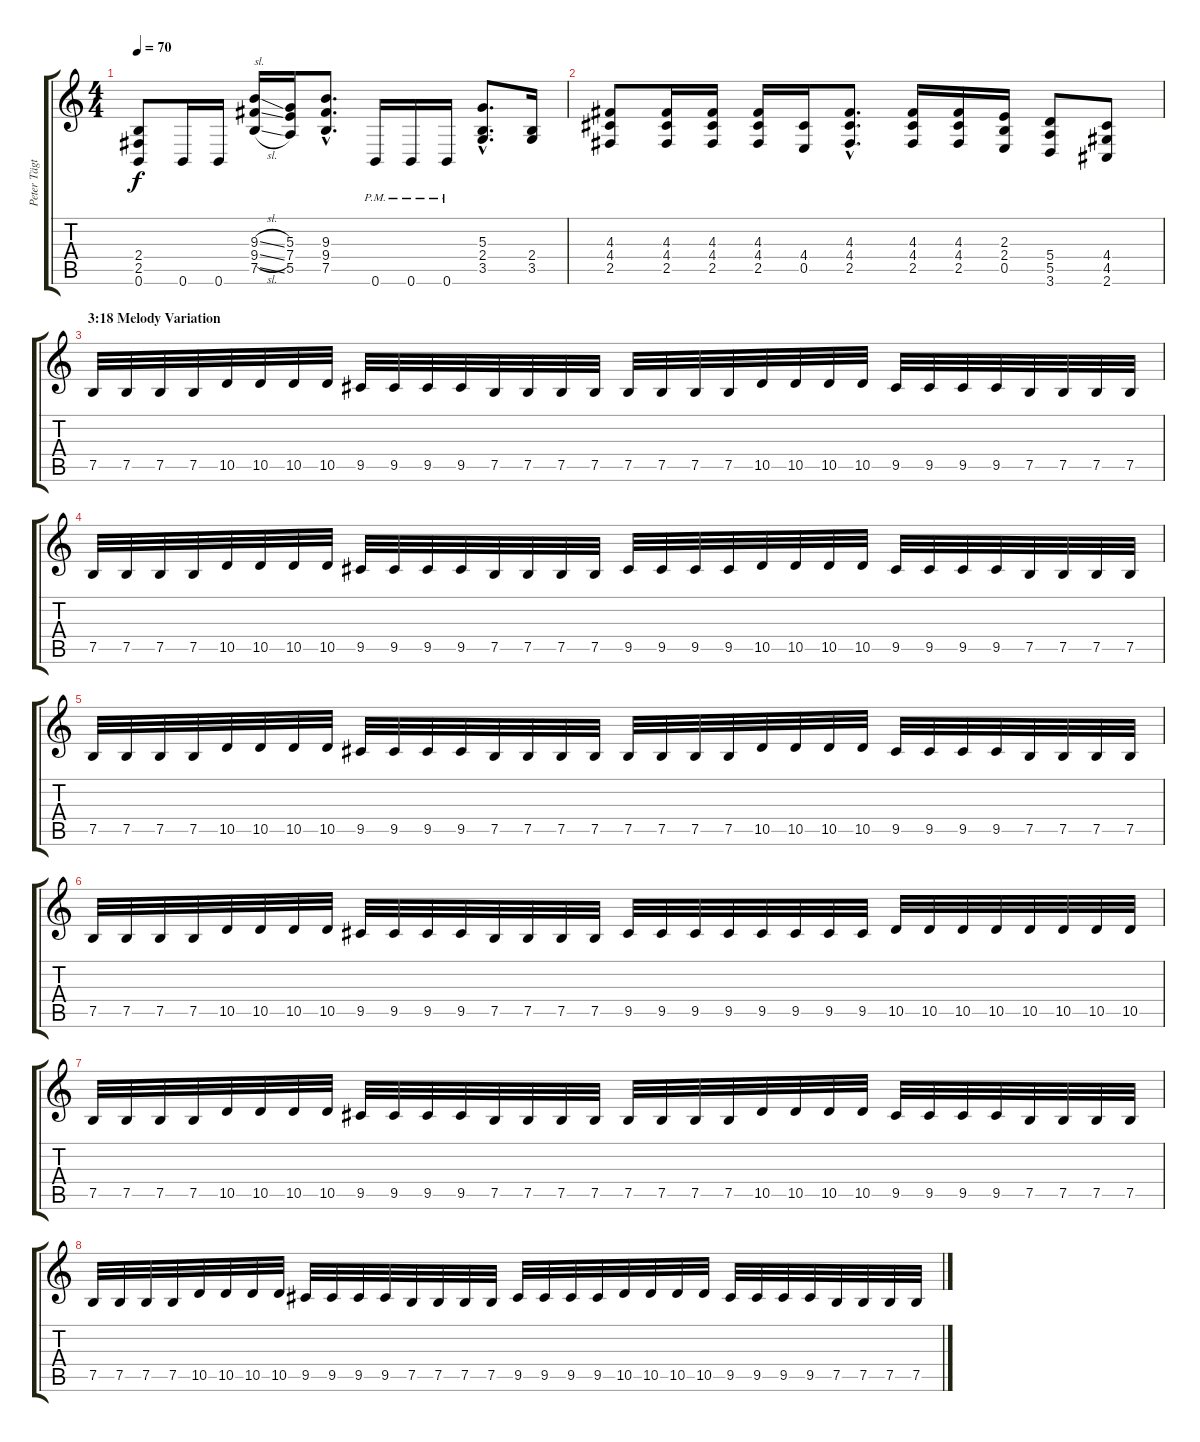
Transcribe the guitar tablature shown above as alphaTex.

\track ("Peter Tägtgren (Lead Guitar)" "Peter Tägt") {instrument distortionguitar}
\staff {score tabs}
\tuning (B3 Gb3 D3 A2 E2 B1) {hide}
\ts (4 4)
\tempo 70
\clef g2
\ks c
(2.4 2.5 0.6).8{dy f} 0.6.16 0.6.16 (9.3{sl} 9.4{sl} 7.5{sl}).16{txt "sl."} (5.3 7.4 5.5).16 (9.3{hac} 9.4{hac} 7.5{hac}).8{d} 0.6{pm}.16 0.6{pm}.16 0.6{pm}.16 (5.3{hac} 2.4{hac} 3.5{hac}).8{d} (2.4 3.5).16 |
(4.3 4.4 2.5).8 (4.3 4.4 2.5).16 (4.3 4.4 2.5).16 (4.3 4.4 2.5).16 (4.4 0.5).16 (4.3{hac} 4.4{hac} 2.5{hac}).8{d} (4.3 4.4 2.5).16 (4.3 4.4 2.5).16 (2.3 2.4 0.5).16 (5.4 5.5 3.6).8 (4.4 4.5 2.6).8 |
\section ("" "3:18 Melody Variation")
7.5.32 7.5.32 7.5.32 7.5.32 10.5.32 10.5.32 10.5.32 10.5.32 9.5.32 9.5.32 9.5.32 9.5.32 7.5.32 7.5.32 7.5.32 7.5.32 7.5.32 7.5.32 7.5.32 7.5.32 10.5.32 10.5.32 10.5.32 10.5.32 9.5.32 9.5.32 9.5.32 9.5.32 7.5.32 7.5.32 7.5.32 7.5.32 |
7.5.32 7.5.32 7.5.32 7.5.32 10.5.32 10.5.32 10.5.32 10.5.32 9.5.32 9.5.32 9.5.32 9.5.32 7.5.32 7.5.32 7.5.32 7.5.32 9.5.32 9.5.32 9.5.32 9.5.32 10.5.32 10.5.32 10.5.32 10.5.32 9.5.32 9.5.32 9.5.32 9.5.32 7.5.32 7.5.32 7.5.32 7.5.32 |
7.5.32 7.5.32 7.5.32 7.5.32 10.5.32 10.5.32 10.5.32 10.5.32 9.5.32 9.5.32 9.5.32 9.5.32 7.5.32 7.5.32 7.5.32 7.5.32 7.5.32 7.5.32 7.5.32 7.5.32 10.5.32 10.5.32 10.5.32 10.5.32 9.5.32 9.5.32 9.5.32 9.5.32 7.5.32 7.5.32 7.5.32 7.5.32 |
7.5.32 7.5.32 7.5.32 7.5.32 10.5.32 10.5.32 10.5.32 10.5.32 9.5.32 9.5.32 9.5.32 9.5.32 7.5.32 7.5.32 7.5.32 7.5.32 9.5.32 9.5.32 9.5.32 9.5.32 9.5.32 9.5.32 9.5.32 9.5.32 10.5.32 10.5.32 10.5.32 10.5.32 10.5.32 10.5.32 10.5.32 10.5.32 |
7.5.32 7.5.32 7.5.32 7.5.32 10.5.32 10.5.32 10.5.32 10.5.32 9.5.32 9.5.32 9.5.32 9.5.32 7.5.32 7.5.32 7.5.32 7.5.32 7.5.32 7.5.32 7.5.32 7.5.32 10.5.32 10.5.32 10.5.32 10.5.32 9.5.32 9.5.32 9.5.32 9.5.32 7.5.32 7.5.32 7.5.32 7.5.32 |
7.5.32 7.5.32 7.5.32 7.5.32 10.5.32 10.5.32 10.5.32 10.5.32 9.5.32 9.5.32 9.5.32 9.5.32 7.5.32 7.5.32 7.5.32 7.5.32 9.5.32 9.5.32 9.5.32 9.5.32 10.5.32 10.5.32 10.5.32 10.5.32 9.5.32 9.5.32 9.5.32 9.5.32 7.5.32 7.5.32 7.5.32 7.5.32
